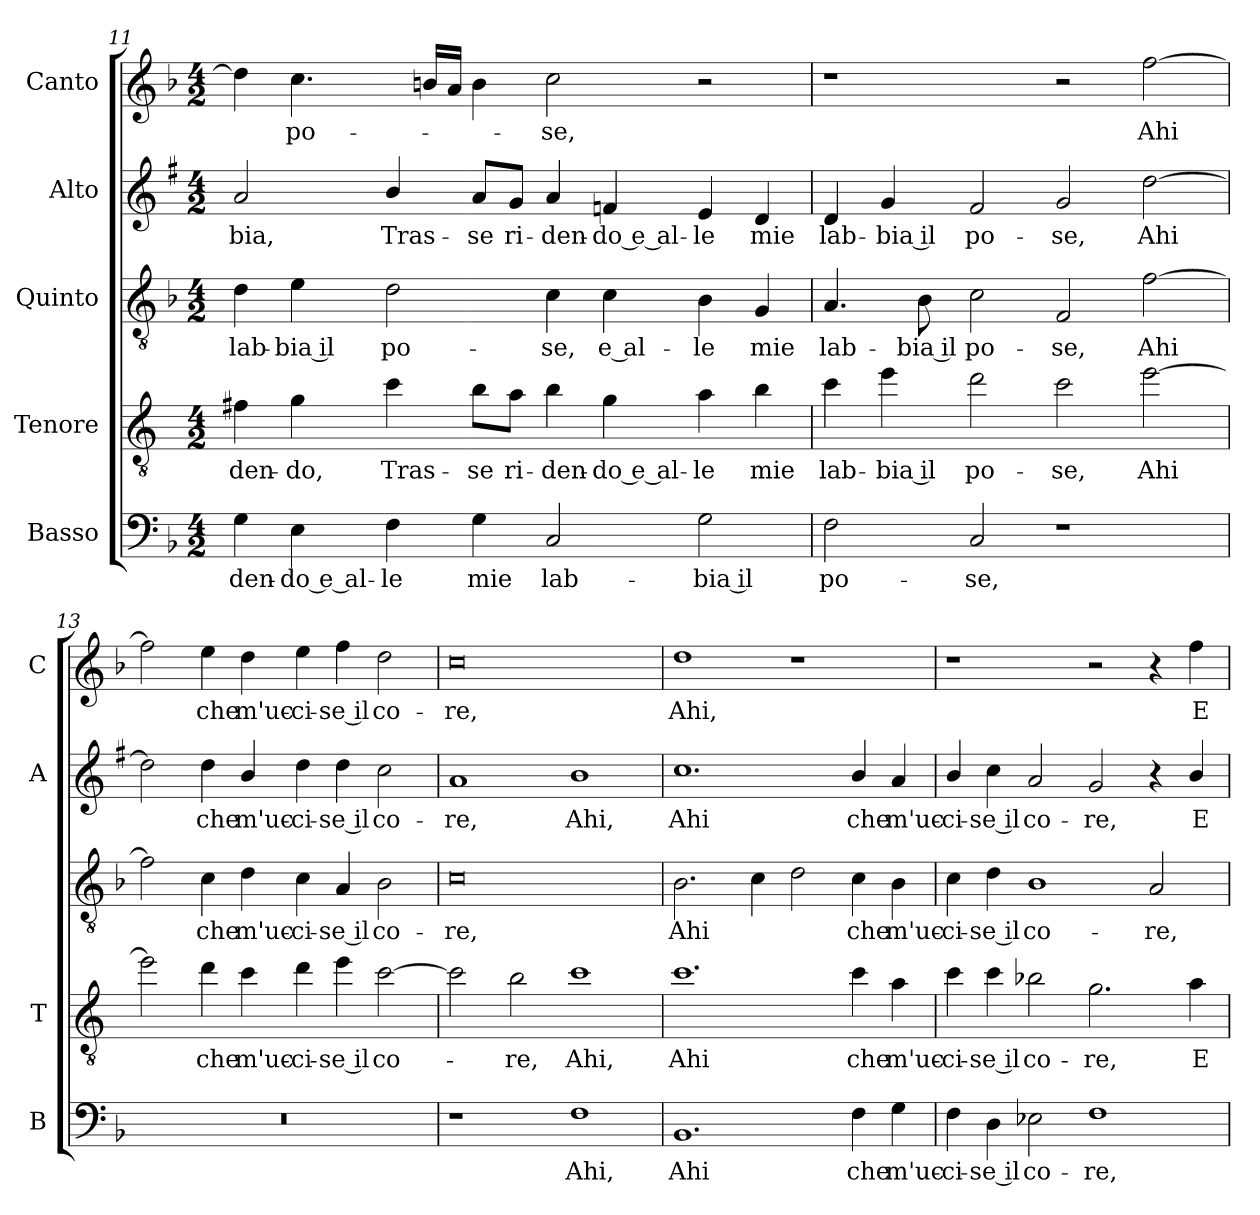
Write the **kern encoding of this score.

**kern	**text	**kern	**text	**kern	**text	**kern	**text	**kern	**text
*part5	*part5	*part4	*part4	*part3	*part3	*part2	*part2	*part1	*part1
*staff5	*staff5	*staff4	*staff4	*staff3	*staff3	*staff2	*staff2	*staff1	*staff1
*I"Basso	*	*I"Tenore	*	*I"Quinto	*	*I"Alto	*	*I"Canto	*
*I'B	*	*I'T	*	*	*	*I'A	*	*I'C	*
!!LO:PB:g=z
*clefF4	*	*clefGv2	*	*clefGv2	*	*clefG2	*	*clefG2	*
*	*	*ITrd4c7	*	*	*	*ITrd1c2	*	*	*
*k[b-]	*	*k[b-]	*	*k[b-]	*	*k[b-]	*	*k[b-]	*
*F:	*	*F:	*	*F:	*	*F:	*	*F:	*
*M4/2	*	*M4/2	*	*M4/2	*	*M4/2	*	*M4/2	*
=11	=11	=11	=11	=11	=11	=11	=11	=11	=11
!	!LO:LY:b	!	!LO:LY:b	!	!LO:LY:b	!	!LO:LY:b	!	!
4G\	-den-	4Bn\	-den-	4d\	lab-	2g/	-bia,	4dd\]	.
!	!LO:LY:b	!	!LO:LY:b	!	!LO:LY:b	!	!	!	!LO:LY:b
4E\	-do e al-	4c\	-do,	4e\	-bia il	.	.	4.cc\	po-
!	!LO:LY:b	!	!LO:LY:b	!	!LO:LY:b	!	!LO:LY:b	!	!
4F\	-le	4f\	Tras-	2d\	po-	4a/	Tras-	.	.
.	.	.	.	.	.	.	.	16bn/LL	.
.	.	.	.	.	.	.	.	16a/JJ	.
!	!LO:LY:b	!	!LO:LY:b	!	!	!	!LO:LY:b	!	!
4G\	mie	8e\L	-se	.	.	8g/L	-se	4b\	.
!	!	!	!LO:LY:b	!	!	!	!LO:LY:b	!	!
.	.	8d\J	ri-	.	.	8f/J	ri-	.	.
!	!LO:LY:b	!	!LO:LY:b	!	!LO:LY:b	!	!LO:LY:b	!	!LO:LY:b
2C/	lab-	4e\	-den-	4c\	-se,	4g/	-den-	2cc\	-se,
!	!	!	!LO:LY:b	!	!LO:LY:b	!	!LO:LY:b	!	!
.	.	4c\	-do e al-	4c\	e al-	4e-X/	-do e al-	.	.
!	!LO:LY:b	!	!LO:LY:b	!	!LO:LY:b	!	!LO:LY:b	!	!
2G\	-bia il	4d\	-le	4B-\	-le	4d/	-le	2r	.
!	!	!	!LO:LY:b	!	!LO:LY:b	!	!LO:LY:b	!	!
.	.	4e\	mie	4G/	mie	4c/	mie	.	.
=12	=12	=12	=12	=12	=12	=12	=12	=12	=12
!	!LO:LY:b	!	!LO:LY:b	!	!LO:LY:b	!	!LO:LY:b	!	!
2F\	po-	4f\	lab-	4.A/	lab-	4c/	lab-	1r	.
!	!	!	!LO:LY:b	!	!	!	!LO:LY:b	!	!
.	.	4a\	-bia il	.	.	4f/	-bia il	.	.
!	!	!	!	!	!LO:LY:b	!	!	!	!
.	.	.	.	8B-\	-bia il	.	.	.	.
!	!LO:LY:b	!	!LO:LY:b	!	!LO:LY:b	!	!LO:LY:b	!	!
2C/	-se,	2g\	po-	2c\	po-	2e/	po-	.	.
!	!	!	!LO:LY:b	!	!LO:LY:b	!	!LO:LY:b	!	!
1r	.	2f\	-se,	2F/	-se,	2f/	-se,	2r	.
!	!	!	!LO:LY:b	!	!LO:LY:b	!	!LO:LY:b	!	!LO:LY:b
.	.	[2a\	Ahi	[2f\	Ahi	[2cc\	Ahi	[2ff\	Ahi
=13	=13	=13	=13	=13	=13	=13	=13	=13	=13
0r	.	2a\]	.	2f\]	.	2cc\]	.	2ff\]	.
!	!	!	!LO:LY:b	!	!LO:LY:b	!	!LO:LY:b	!	!LO:LY:b
.	.	4g\	che	4c\	che	4cc\	che	4ee\	che
!	!	!	!LO:LY:b	!	!LO:LY:b	!	!LO:LY:b	!	!LO:LY:b
.	.	4f\	m'uc-	4d\	m'uc-	4a/	m'uc-	4dd\	m'uc-
!	!	!	!LO:LY:b	!	!LO:LY:b	!	!LO:LY:b	!	!LO:LY:b
.	.	4g\	-ci-	4c\	-ci-	4cc\	-ci-	4ee\	-ci-
!	!	!	!LO:LY:b	!	!LO:LY:b	!	!LO:LY:b	!	!LO:LY:b
.	.	4a\	-se il	4A/	-se il	4cc\	-se il	4ff\	-se il
!	!	!	!LO:LY:b	!	!LO:LY:b	!	!LO:LY:b	!	!LO:LY:b
.	.	[2f\	co-	2B-\	co-	2b-\	co-	2dd\	co-
=14	=14	=14	=14	=14	=14	=14	=14	=14	=14
!	!	!	!	!	!LO:LY:b	!	!LO:LY:b	!	!LO:LY:b
1r	.	2f\]	.	0c	-re,	1g	-re,	0cc	-re,
!	!	!	!LO:LY:b	!	!	!	!	!	!
.	.	2e\	-re,	.	.	.	.	.	.
!	!LO:LY:b	!	!LO:LY:b	!	!	!	!LO:LY:b	!	!
1F	Ahi,	1f	Ahi,	.	.	1a	Ahi,	.	.
!!LO:LB:g=z
=15	=15	=15	=15	=15	=15	=15	=15	=15	=15
!	!LO:LY:b	!	!LO:LY:b	!	!LO:LY:b	!	!LO:LY:b	!	!LO:LY:b
1.BB-	Ahi	1.f	Ahi	2.B-\	Ahi	1.b-	Ahi	1dd	Ahi,
.	.	.	.	4c\	.	.	.	.	.
.	.	.	.	2d\	.	.	.	1r	.
!	!LO:LY:b	!	!LO:LY:b	!	!LO:LY:b	!	!LO:LY:b	!	!
4F\	che	4f\	che	4c\	che	4a/	che	.	.
!	!LO:LY:b	!	!LO:LY:b	!	!LO:LY:b	!	!LO:LY:b	!	!
4G\	m'uc-	4d\	m'uc-	4B-\	m'uc-	4g/	m'uc-	.	.
=16	=16	=16	=16	=16	=16	=16	=16	=16	=16
!	!LO:LY:b	!	!LO:LY:b	!	!LO:LY:b	!	!LO:LY:b	!	!
4F\	-ci-	4f\	-ci-	4c\	-ci-	4a/	-ci-	1r	.
!	!LO:LY:b	!	!LO:LY:b	!	!LO:LY:b	!	!LO:LY:b	!	!
4D\	-se il	4f\	-se il	4d\	-se il	4b-\	-se il	.	.
!	!LO:LY:b	!	!LO:LY:b	!	!LO:LY:b	!	!LO:LY:b	!	!
2E-X\	co-	2e-X\	co-	1B-	co-	2g/	co-	.	.
!	!LO:LY:b	!	!LO:LY:b	!	!	!	!LO:LY:b	!	!
1F	-re,	2.c\	-re,	.	.	2f/	-re,	2r	.
!	!	!	!	!	!LO:LY:b	!	!	!	!
.	.	.	.	2A/	-re,	4r	.	4r	.
!	!	!	!LO:LY:b	!	!	!	!LO:LY:b	!	!LO:LY:b
.	.	4d\	E	.	.	4a/	E	4ff\	E
=	=	=	=	=	=	=	=	=	=
*-	*-	*-	*-	*-	*-	*-	*-	*-	*-
